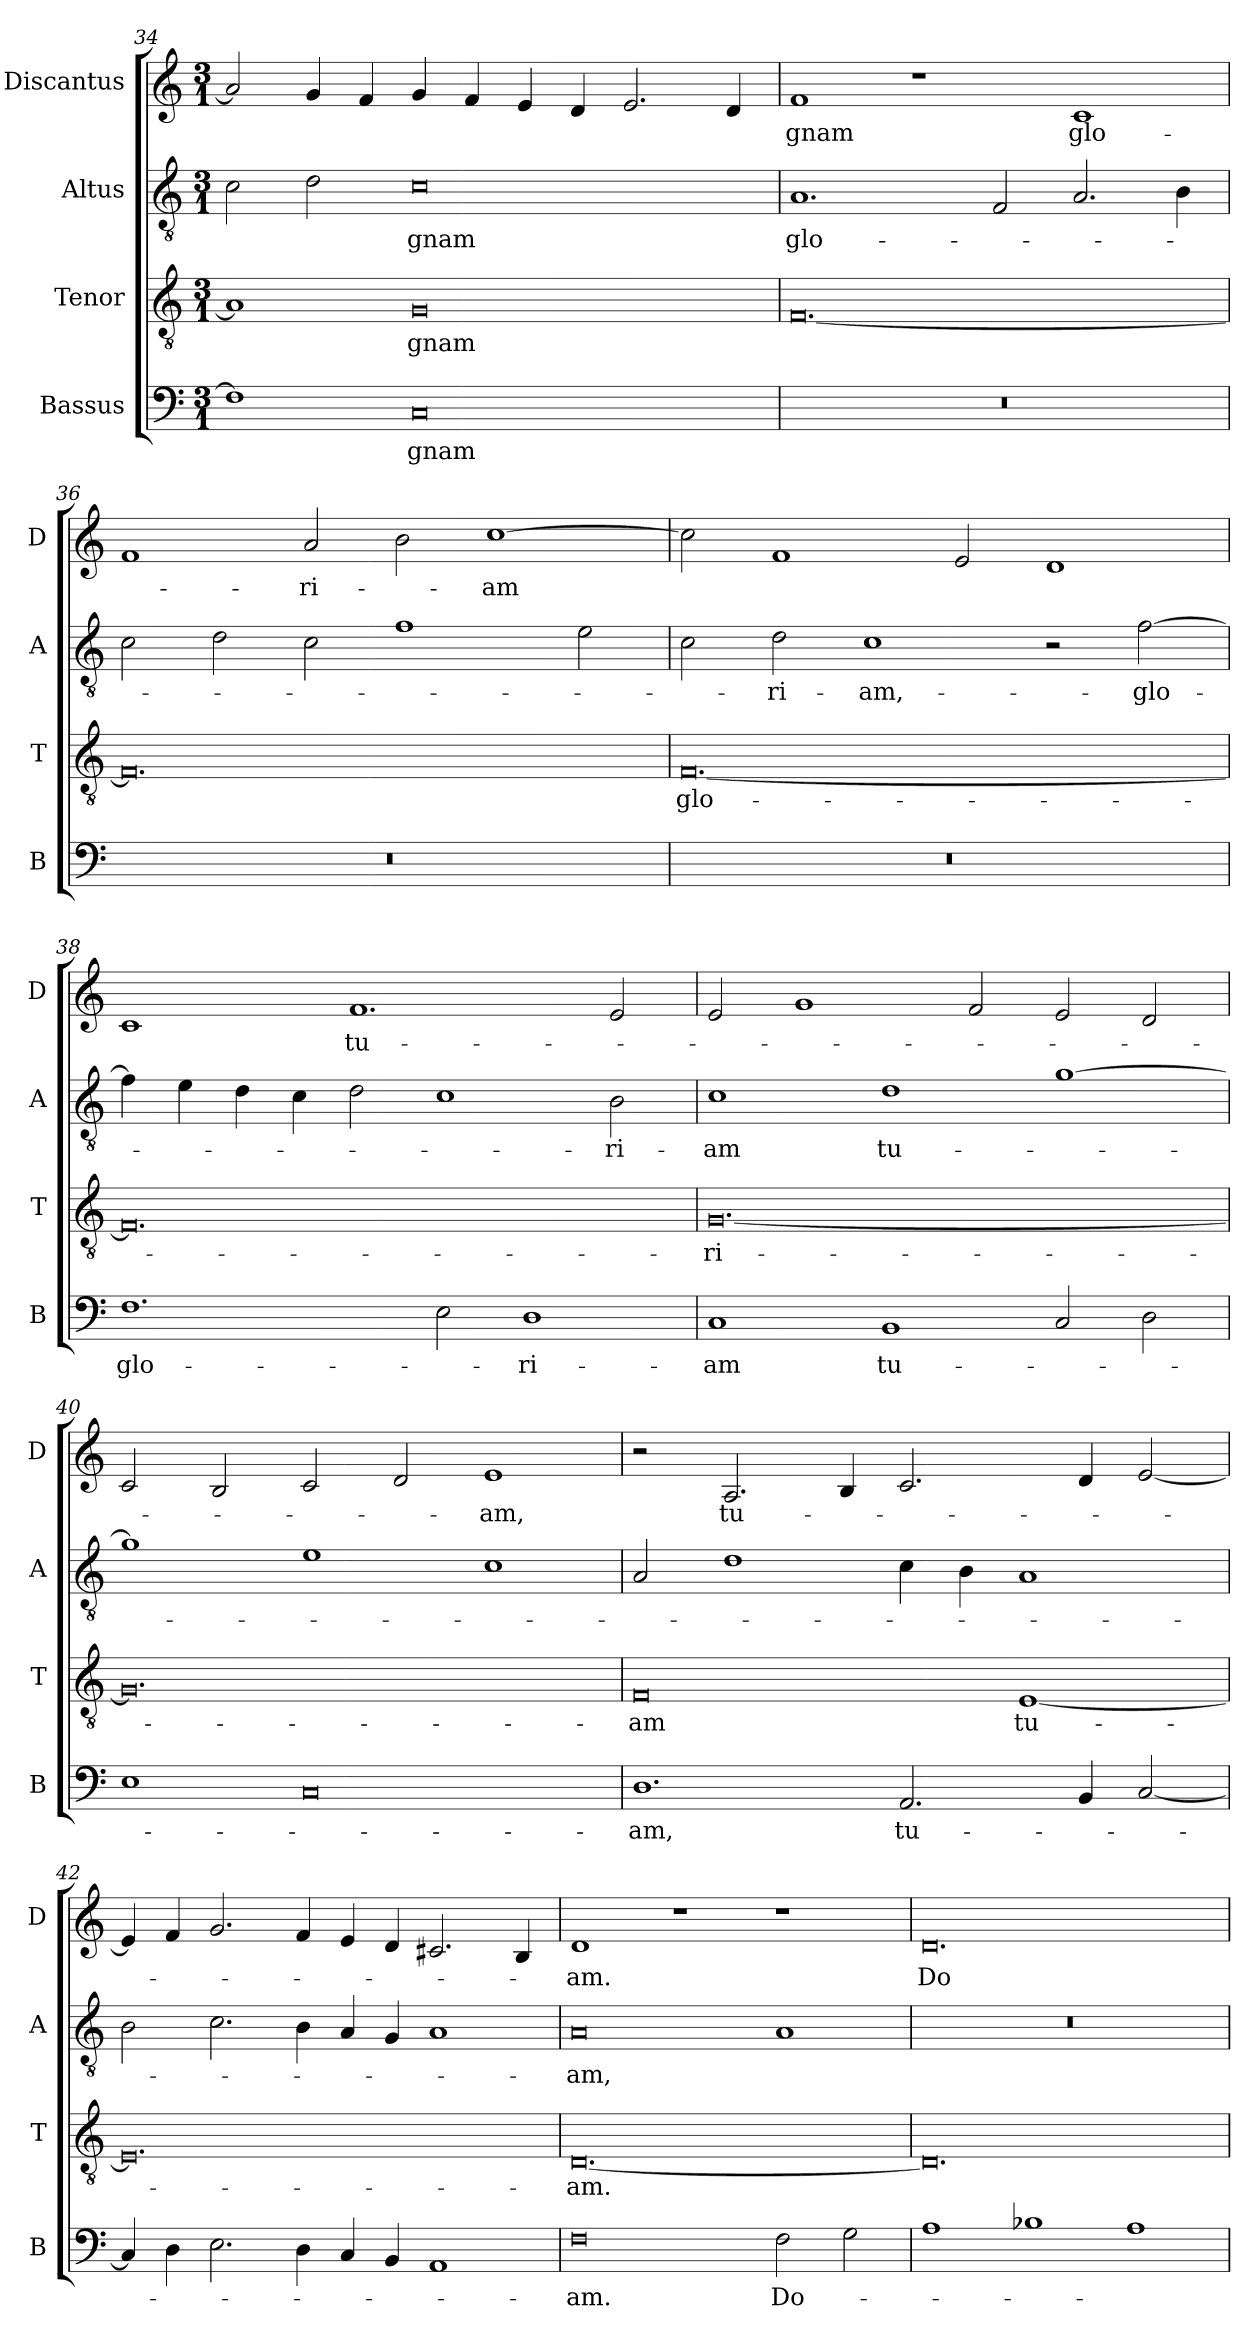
**kern	**text	**kern	**text	**kern	**text	**kern	**text
*part4	*part4	*part3	*part3	*part2	*part2	*part1	*part1
*staff4	*staff4	*staff3	*staff3	*staff2	*staff2	*staff1	*staff1
*I"Bassus	*	*I"Tenor	*	*I"Altus	*	*I"Discantus	*
*I'B	*	*I'T	*	*I'A	*	*I'D	*
*clefF4	*	*clefGv2	*	*clefGv2	*	*clefG2	*
*k[]	*	*k[]	*	*k[]	*	*k[]	*
*M3/1	*	*M3/1	*	*M3/1	*	*M3/1	*
=34	=34	=34	=34	=34	=34	=34	=34
1F]	.	1A]	.	2c	.	2a]	.
.	.	.	.	2d	.	4g	.
.	.	.	.	.	.	4f	.
0C	-gnam	0G	-gnam	0c	-gnam	4g	.
.	.	.	.	.	.	4f	.
.	.	.	.	.	.	4e	.
.	.	.	.	.	.	4d	.
.	.	.	.	.	.	2.e	.
.	.	.	.	.	.	4d	.
=35	=35	=35	=35	=35	=35	=35	=35
0.r	.	[0.F	.	1.A	glo-	1f	-gnam
.	.	.	.	.	.	1r	.
.	.	.	.	2F	.	.	.
.	.	.	.	2.A	.	1c	glo-
.	.	.	.	4B	.	.	.
=36	=36	=36	=36	=36	=36	=36	=36
0.r	.	0.F]	.	2c	.	1f	.
.	.	.	.	2d	.	.	.
.	.	.	.	2c	.	2a	-ri-
.	.	.	.	1f	.	2b	.
.	.	.	.	.	.	[1cc	-am
.	.	.	.	2e	.	.	.
=37	=37	=37	=37	=37	=37	=37	=37
0.r	.	[0.F	glo-	2c	.	2cc]	.
.	.	.	.	2d	-ri-	1f	.
.	.	.	.	1c	-am,-	.	.
.	.	.	.	.	.	2e	.
.	.	.	.	2r	.	1d	.
.	.	.	.	[2f	-glo-	.	.
=38	=38	=38	=38	=38	=38	=38	=38
1.F	glo-	0.F]	.	4f]	.	1c	.
.	.	.	.	4e	.	.	.
.	.	.	.	4d	.	.	.
.	.	.	.	4c	.	.	.
.	.	.	.	2d	.	1.f	tu-
2E	.	.	.	1c	.	.	.
1D	-ri-	.	.	.	.	.	.
.	.	.	.	2B	-ri-	2e	.
=39	=39	=39	=39	=39	=39	=39	=39
1C	-am	[0.G	-ri-	1c	-am	2e	.
.	.	.	.	.	.	1g	.
1BB	tu-	.	.	1d	tu-	.	.
.	.	.	.	.	.	2f	.
2C	.	.	.	[1g	.	2e	.
2D	.	.	.	.	.	2d	.
=40	=40	=40	=40	=40	=40	=40	=40
1E	.	0.G]	.	1g]	.	2c	.
.	.	.	.	.	.	2B	.
0C	.	.	.	1e	.	2c	.
.	.	.	.	.	.	2d	.
.	.	.	.	1c	.	1e	-am,
=41	=41	=41	=41	=41	=41	=41	=41
1.D	-am,	0F	-am	2A	.	2r	.
.	.	.	.	1d	.	2.A	tu-
.	.	.	.	.	.	4B	.
2.AA	-tu-	.	.	4c	.	2.c	.
.	.	.	.	4B	.	.	.
.	.	[1E	tu-	1A	.	.	.
4BB	.	.	.	.	.	4d	.
[2C	.	.	.	.	.	[2e	.
=42	=42	=42	=42	=42	=42	=42	=42
4C]	.	0.E]	.	2B	.	4e]	.
4D	.	.	.	.	.	4f	.
2.E	.	.	.	2.c	.	2.g	.
4D	.	.	.	4B	.	4f	.
4C	.	.	.	4A	.	4e	.
4BB	.	.	.	4G	.	4d	.
1AA	.	.	.	1A	.	2.c#X	.
.	.	.	.	.	.	4B	.
=43	=43	=43	=43	=43	=43	=43	=43
0F	-am.	[0.D	-am.	0A	-am,	1d	-am.
.	.	.	.	.	.	1r	.
2F	Do-	.	.	1A	.	1r	.
2G	.	.	.	.	.	.	.
=44	=44	=44	=44	=44	=44	=44	=44
1A	.	0.D]	.	0.r	.	0.d	Do-
1B-X	.	.	.	.	.	.	.
1A	.	.	.	.	.	.	.
=	=	=	=	=	=	=	=
*-	*-	*-	*-	*-	*-	*-	*-
